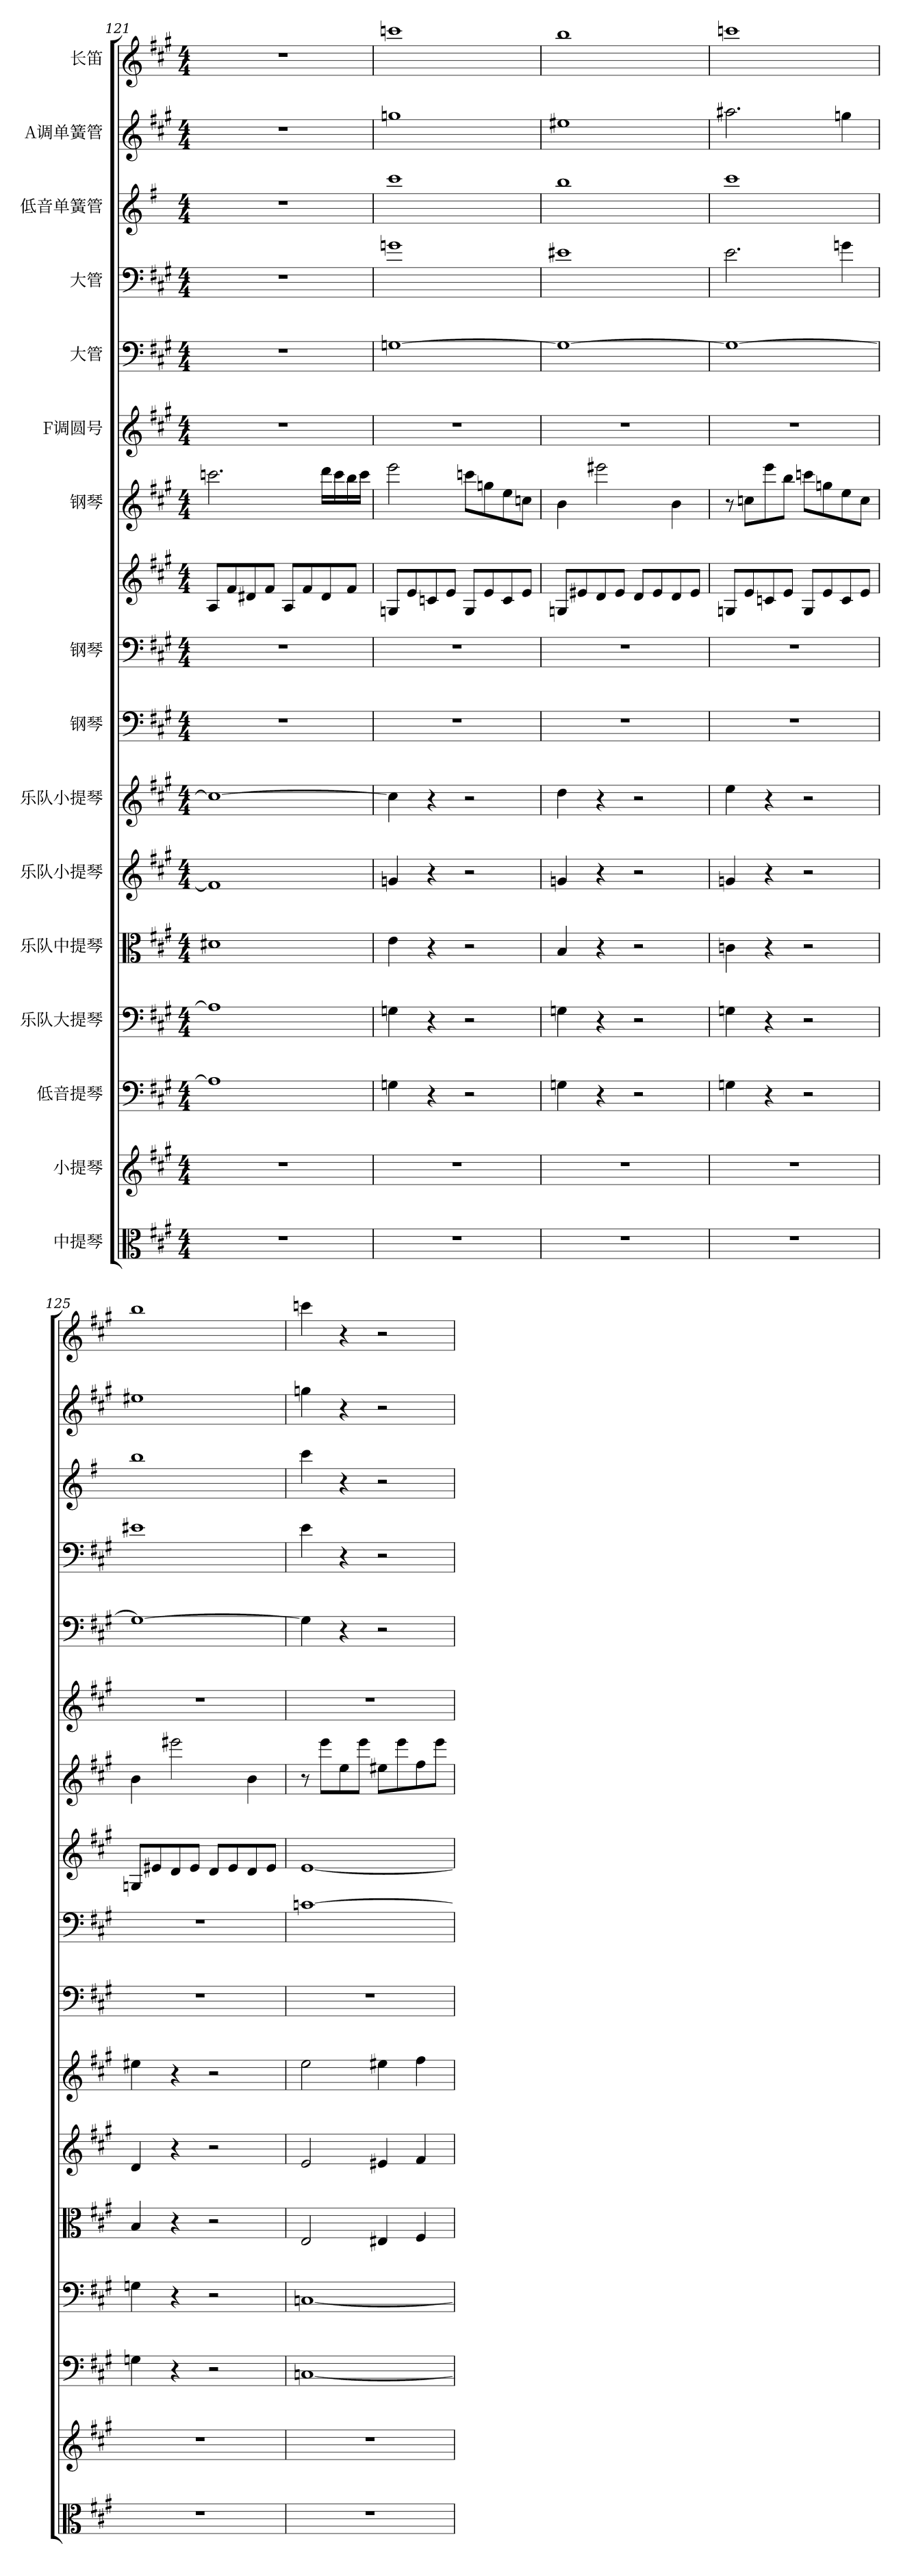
**kern	**kern	**kern	**kern	**kern	**kern	**kern	**kern	**kern	**kern	**kern	**kern	**kern	**kern	**kern	**kern	**kern
*part16	*part15	*part14	*part13	*part12	*part11	*part10	*part9	*part8	*part8	*part7	*part6	*part5	*part4	*part3	*part2	*part1
*staff17	*staff16	*staff15	*staff14	*staff13	*staff12	*staff11	*staff10	*staff9	*staff8	*staff7	*staff6	*staff5	*staff4	*staff3	*staff2	*staff1
*I"中提琴	*I"小提琴	*I"低音提琴	*I"乐队大提琴	*I"乐队中提琴	*I"乐队小提琴	*I"乐队小提琴	*I"钢琴	*I"钢琴	*	*I"钢琴	*I"F调圆号	*I"大管	*I"大管	*I"低音单簧管	*I"A调单簧管	*I"长笛
!!LO:PB:g=z
*clefC3	*clefG2	*clefF4	*clefF4	*clefC3	*clefG2	*clefG2	*clefF4	*clefF4	*clefG2	*clefG2	*clefG2	*clefF4	*clefF4	*clefG2	*clefG2	*clefG2
*	*	*ITrd7c12	*	*	*	*	*	*	*	*	*ITrd4c7	*	*	*ITrd8c14	*ITrd2c3	*
*k[f#c#g#]	*k[f#c#g#]	*k[f#c#g#]	*k[f#c#g#]	*k[f#c#g#]	*k[f#c#g#]	*k[f#c#g#]	*k[f#c#g#]	*k[f#c#g#]	*k[f#c#g#]	*k[f#c#g#]	*k[f#c#]	*k[f#c#g#]	*k[f#c#g#]	*k[f#]	*k[f#c#g#d#a#e#]	*k[f#c#g#]
*M4/4	*M4/4	*M4/4	*M4/4	*M4/4	*M4/4	*M4/4	*M4/4	*M4/4	*M4/4	*M4/4	*M4/4	*M4/4	*M4/4	*M4/4	*M4/4	*M4/4
=121	=121	=121	=121	=121	=121	=121	=121	=121	=121	=121	=121	=121	=121	=121	=121	=121
1r	1r	1AA]	1A]	1d#X	1f#]	1cc_	1r	1r	8A/L	2.cccn\	1r	1r	1r	1r	1r	1r
.	.	.	.	.	.	.	.	.	8f#/	.	.	.	.	.	.	.
.	.	.	.	.	.	.	.	.	8d#X/	.	.	.	.	.	.	.
.	.	.	.	.	.	.	.	.	8f#/J	.	.	.	.	.	.	.
.	.	.	.	.	.	.	.	.	8A/L	.	.	.	.	.	.	.
.	.	.	.	.	.	.	.	.	8f#/	.	.	.	.	.	.	.
.	.	.	.	.	.	.	.	.	8d#/	16ddd\LL	.	.	.	.	.	.
.	.	.	.	.	.	.	.	.	.	16ccc\	.	.	.	.	.	.
.	.	.	.	.	.	.	.	.	8f#/J	16bb\	.	.	.	.	.	.
.	.	.	.	.	.	.	.	.	.	16ccc\JJ	.	.	.	.	.	.
=122	=122	=122	=122	=122	=122	=122	=122	=122	=122	=122	=122	=122	=122	=122	=122	=122
1r	1r	4GGn\	4Gn\	4e\	4gn/	4cc\]	1r	1r	8Gn/L	2eee\	1r	[1Gn	1gn	1cc	1een	1cccn
.	.	.	.	.	.	.	.	.	8e/	.	.	.	.	.	.	.
.	.	4r	4r	4r	4r	4r	.	.	8cn/	.	.	.	.	.	.	.
.	.	.	.	.	.	.	.	.	8e/J	.	.	.	.	.	.	.
.	.	2r	2r	2r	2r	2r	.	.	8G/L	8cccn\L	.	.	.	.	.	.
.	.	.	.	.	.	.	.	.	8e/	8ggn\	.	.	.	.	.	.
.	.	.	.	.	.	.	.	.	8c/	8ee\	.	.	.	.	.	.
.	.	.	.	.	.	.	.	.	8e/J	8ccn\J	.	.	.	.	.	.
=123	=123	=123	=123	=123	=123	=123	=123	=123	=123	=123	=123	=123	=123	=123	=123	=123
1r	1r	4GGn\	4Gn\	4B/	4gn/	4dd\	1r	1r	8Gn/L	4b\	1r	1G_	1e#X	1b	1cc##X	1bb
.	.	.	.	.	.	.	.	.	8e#X/	.	.	.	.	.	.	.
.	.	4r	4r	4r	4r	4r	.	.	8d/	2eee#X\	.	.	.	.	.	.
.	.	.	.	.	.	.	.	.	8e#/J	.	.	.	.	.	.	.
.	.	2r	2r	2r	2r	2r	.	.	8d/L	.	.	.	.	.	.	.
.	.	.	.	.	.	.	.	.	8e#/	.	.	.	.	.	.	.
.	.	.	.	.	.	.	.	.	8d/	4b\	.	.	.	.	.	.
.	.	.	.	.	.	.	.	.	8e#/J	.	.	.	.	.	.	.
!!LO:PB:g=z
=124	=124	=124	=124	=124	=124	=124	=124	=124	=124	=124	=124	=124	=124	=124	=124	=124
1r	1r	4GGn\	4Gn\	4cn\	4gn/	4ee\	1r	1r	8Gn/L	8r	1r	1G_	2.e\	1cc	2.ff##X\	1cccn
.	.	.	.	.	.	.	.	.	8e/	8ccn\L	.	.	.	.	.	.
.	.	4r	4r	4r	4r	4r	.	.	8cn/	8eee\	.	.	.	.	.	.
.	.	.	.	.	.	.	.	.	8e/J	8bb\J	.	.	.	.	.	.
.	.	2r	2r	2r	2r	2r	.	.	8G/L	8cccn\L	.	.	.	.	.	.
.	.	.	.	.	.	.	.	.	8e/	8ggn\	.	.	.	.	.	.
.	.	.	.	.	.	.	.	.	8c/	8ee\	.	.	4gn\	.	4een\	.
.	.	.	.	.	.	.	.	.	8e/J	8cc\J	.	.	.	.	.	.
=125	=125	=125	=125	=125	=125	=125	=125	=125	=125	=125	=125	=125	=125	=125	=125	=125
1r	1r	4GGn\	4Gn\	4B/	4d/	4ee#X\	1r	1r	8Gn/L	4b\	1r	1G_	1e#X	1b	1cc##X	1bb
.	.	.	.	.	.	.	.	.	8e#X/	.	.	.	.	.	.	.
.	.	4r	4r	4r	4r	4r	.	.	8d/	2eee#X\	.	.	.	.	.	.
.	.	.	.	.	.	.	.	.	8e#/J	.	.	.	.	.	.	.
.	.	2r	2r	2r	2r	2r	.	.	8d/L	.	.	.	.	.	.	.
.	.	.	.	.	.	.	.	.	8e#/	.	.	.	.	.	.	.
.	.	.	.	.	.	.	.	.	8d/	4b\	.	.	.	.	.	.
.	.	.	.	.	.	.	.	.	8e#/J	.	.	.	.	.	.	.
=126	=126	=126	=126	=126	=126	=126	=126	=126	=126	=126	=126	=126	=126	=126	=126	=126
1r	1r	[1CCn	[1Cn	2E/	2e/	2ee\	1r	[1cn	[1e	8r	1r	4G\]	4e\	4cc\	4een\	4cccn\
.	.	.	.	.	.	.	.	.	.	8eee\L	.	.	.	.	.	.
.	.	.	.	.	.	.	.	.	.	8ee\	.	4r	4r	4r	4r	4r
.	.	.	.	.	.	.	.	.	.	8eee\J	.	.	.	.	.	.
.	.	.	.	4E#X/	4e#X/	4ee#X\	.	.	.	8ee#X\L	.	2r	2r	2r	2r	2r
.	.	.	.	.	.	.	.	.	.	8eee\	.	.	.	.	.	.
.	.	.	.	4F#/	4f#/	4ff#\	.	.	.	8ff#\	.	.	.	.	.	.
.	.	.	.	.	.	.	.	.	.	8eee\J	.	.	.	.	.	.
=	=	=	=	=	=	=	=	=	=	=	=	=	=	=	=	=
*-	*-	*-	*-	*-	*-	*-	*-	*-	*-	*-	*-	*-	*-	*-	*-	*-
